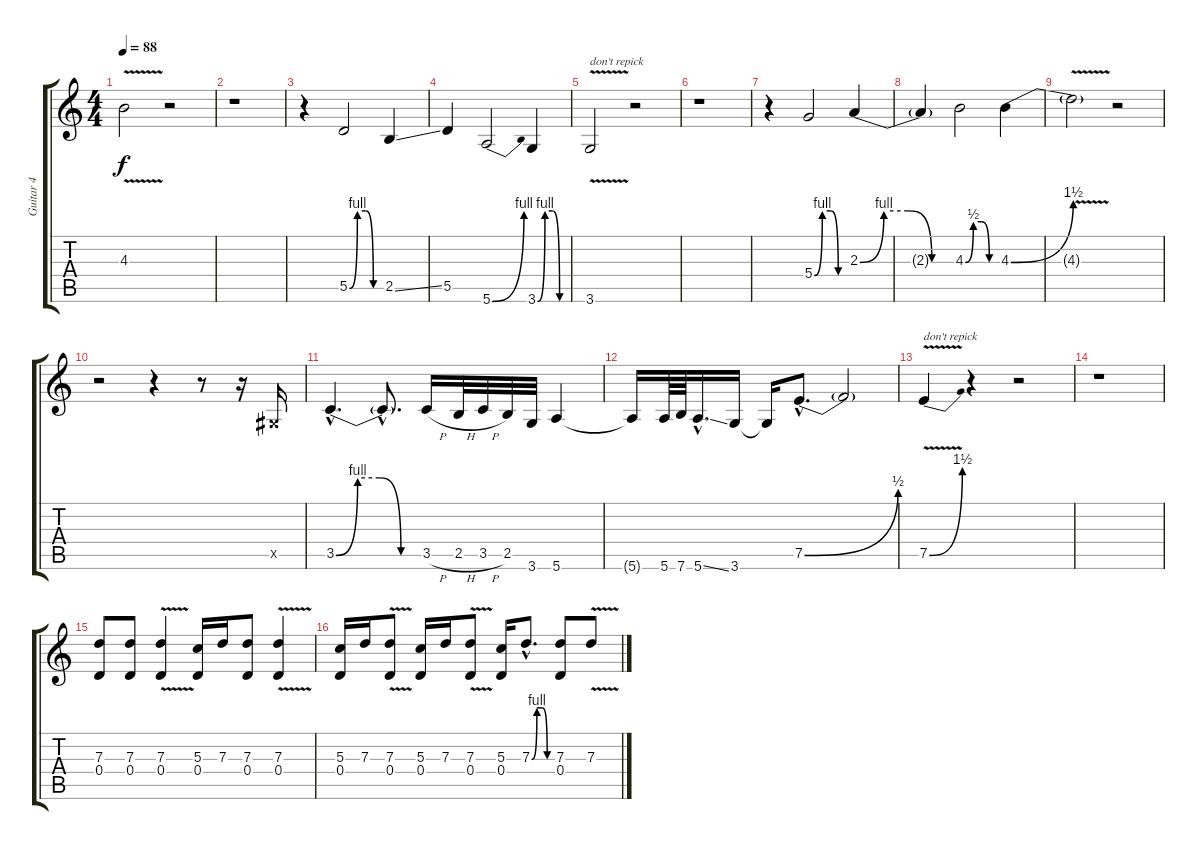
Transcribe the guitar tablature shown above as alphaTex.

\track ("Guitar 4" "Guitar 4") {instrument overdrivenguitar}
\staff {score tabs}
\tuning (E4 B3 G3 D3 A2 E2) {hide}
\ts (4 4)
\tempo 88
\clef g2
\ks c
4.3{v}.2{dy f} r.2 |
r.1 |
r.4 5.5{be (custom 0 0 15 4 30 4 45 0 60 0)}.2 2.5{ss}.4 |
5.5.4 5.6{be (bend 0 0 60 4)}.2 3.6{be (custom 0 0 15 4 30 4 45 0 60 0)}.4 |
3.6{v}.2{txt "don't repick"} r.2 |
r.1 |
r.4 5.4{be (custom 0 0 15 4 30 4 45 0 60 0)}.2 2.3{be (custom 0 0 15 4 30 4 45 0 60 0)}.4 |
2.3{t}.4 4.3{be (custom 0 0 15 2 30 2 45 0 60 0)}.2 4.3{be (bend 0 0 60 6)}.4 |
4.3{v t}.2 r.2 |
r.2 r.4 r.8 r.16 -1.5{x}.16 |
3.5{be (custom 0 0 15 4 30 4 45 0 60 0) hac}.4{d} 3.5{hac t}.8{d} 3.5{h}.16 2.5{h}.32 3.5{h}.32 2.5.32 3.6.32 5.6.4 |
5.6{t}.16 5.6.64 7.6.64 5.6{ss hac}.16{d} 3.6.16 3.6{t}.16 7.5{be (bend 0 0 60 2) hac}.8{d} 7.5{t}.2 |
7.5{be (bend 0 0 60 6) v}.4{txt "don't repick"} r.4 r.2 |
r.1 |
(7.3 0.4).8 (7.3 0.4).8 (7.3{v} 0.4{v}).4 (5.3 0.4).16 7.3.16 (7.3 0.4).8 (7.3{v} 0.4{v}).4 |
(5.3 0.4).16 7.3.16 (7.3{v} 0.4{v}).8 (5.3 0.4).16 7.3.16 (7.3{v} 0.4{v}).8 (5.3 0.4).16 7.3{be (custom 0 0 15 4 30 4 45 0 60 0) hac}.8{d} (7.3 0.4).8 7.3{v}.8
